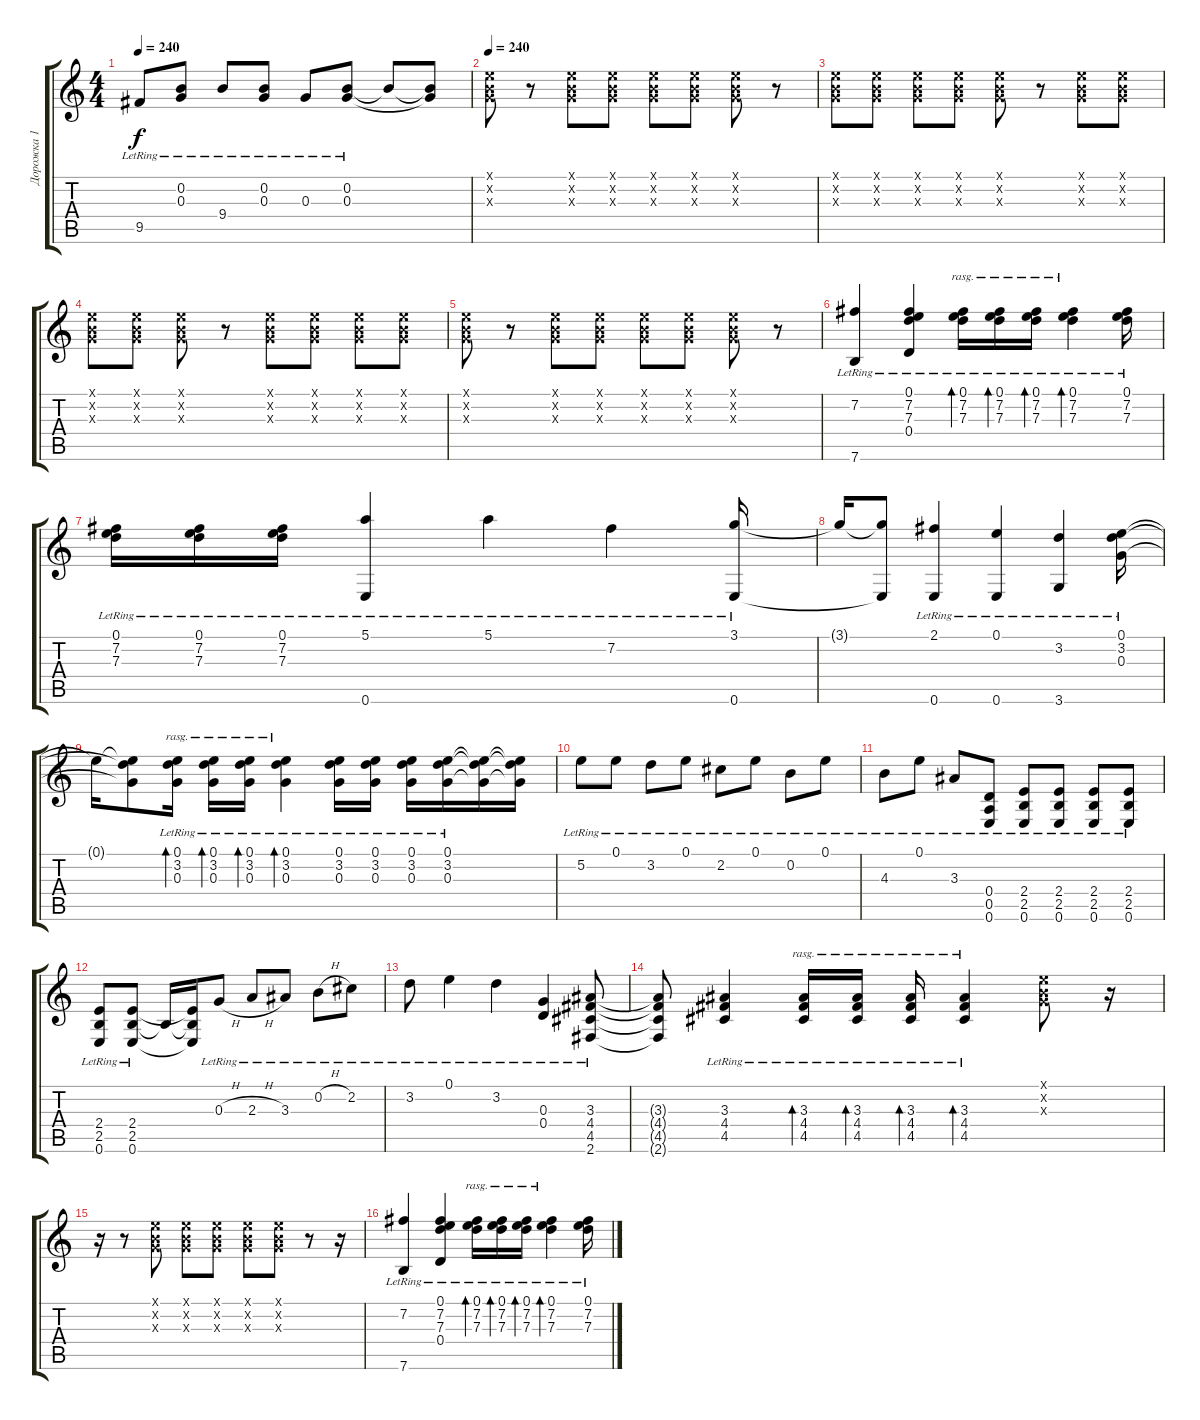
\track ("Дорожка 1" "Дорожка 1") {instrument acousticguitarsteel}
\staff {score tabs}
\tuning (E4 B3 G3 D3 A2 E2) {hide}
\ts (4 4)
\tempo 240
\clef g2
\ks c
9.5{lr}.8{dy f} (0.2{lr} 0.3{lr}).8 9.4{lr}.8 (0.2{lr} 0.3{lr}).8 0.3{lr}.8 (0.2{lr} 0.3{lr}).8 0.2{t}.8 (0.2{t} 0.3{t}).8 |
\tempo 240
(0.1{x} 0.2{x} 0.3{x}).8 r.8 (0.1{x} 0.2{x} 0.3{x}).8 (0.1{x} 0.2{x} 0.3{x}).8 (0.1{x} 0.2{x} 0.3{x}).8 (0.1{x} 0.2{x} 0.3{x}).8 (0.1{x} 0.2{x} 0.3{x}).8 r.8 |
(0.1{x} 0.2{x} 0.3{x}).8 (0.1{x} 0.2{x} 0.3{x}).8 (0.1{x} 0.2{x} 0.3{x}).8 (0.1{x} 0.2{x} 0.3{x}).8 (0.1{x} 0.2{x} 0.3{x}).8 r.8 (0.1{x} 0.2{x} 0.3{x}).8 (0.1{x} 0.2{x} 0.3{x}).8 |
(0.1{x} 0.2{x} 0.3{x}).8 (0.1{x} 0.2{x} 0.3{x}).8 (0.1{x} 0.2{x} 0.3{x}).8 r.8 (0.1{x} 0.2{x} 0.3{x}).8 (0.1{x} 0.2{x} 0.3{x}).8 (0.1{x} 0.2{x} 0.3{x}).8 (0.1{x} 0.2{x} 0.3{x}).8 |
(0.1{x} 0.2{x} 0.3{x}).8 r.8 (0.1{x} 0.2{x} 0.3{x}).8 (0.1{x} 0.2{x} 0.3{x}).8 (0.1{x} 0.2{x} 0.3{x}).8 (0.1{x} 0.2{x} 0.3{x}).8 (0.1{x} 0.2{x} 0.3{x}).8 r.8 |
(7.2{lr} 7.6{lr}).4 (0.1{lr} 7.2{lr} 7.3{lr} 0.4{lr}).4 (0.1{lr} 7.2{lr} 7.3{lr}).16{bd 60 rasg ii} (0.1{lr} 7.2{lr} 7.3{lr}).16{bd 60 rasg ii} (0.1{lr} 7.2{lr} 7.3{lr}).16{bd 60 rasg ii} (0.1{lr} 7.2{lr} 7.3{lr}).4{bd 60 rasg ii} (0.1{lr} 7.2{lr} 7.3{lr}).16 |
(0.1{lr} 7.2{lr} 7.3{lr}).16 (0.1{lr} 7.2{lr} 7.3{lr}).16 (0.1{lr} 7.2{lr} 7.3{lr}).16 (5.1{lr} 0.6{lr}).4 5.1{lr}.4 7.2{lr}.4 (3.1{lr} 0.6{lr}).16 |
3.1{t}.16 (3.1{t} 0.6{t}).8 (2.1{lr} 0.6{lr}).4 (0.1{lr} 0.6{lr}).4 (3.2{lr} 3.6{lr}).4 (0.1{lr} 3.2{lr} 0.3{lr}).16 |
0.1{t}.16 (0.1{t} 3.2{t} 0.3{t}).8 (0.1{lr} 3.2{lr} 0.3{lr}).16{bd 60 rasg ii} (0.1{lr} 3.2{lr} 0.3{lr}).16{bd 60 rasg ii} (0.1{lr} 3.2{lr} 0.3{lr}).16{bd 60 rasg ii} (0.1{lr} 3.2{lr} 0.3{lr}).4{bd 60 rasg ii} (0.1{lr} 3.2{lr} 0.3{lr}).16 (0.1{lr} 3.2{lr} 0.3{lr}).16 (0.1{lr} 3.2{lr} 0.3{lr}).16 (0.1{lr} 3.2{lr} 0.3{lr}).16 (0.1{t} 3.2{t} 0.3{t}).16 (0.1{t} 3.2{t} 0.3{t}).16 |
5.2{lr}.8 0.1{lr}.8 3.2{lr}.8 0.1{lr}.8 2.2{lr}.8 0.1{lr}.8 0.2{lr}.8 0.1{lr}.8 |
4.3{lr}.8 0.1{lr}.8 3.3{lr}.8 (0.4{lr} 0.5{lr} 0.6{lr}).8 (2.4{lr} 2.5{lr} 0.6{lr}).8 (2.4{lr} 2.5{lr} 0.6{lr}).8 (2.4{lr} 2.5{lr} 0.6{lr}).8 (2.4{lr} 2.5{lr} 0.6{lr}).8 |
(2.4{lr} 2.5{lr} 0.6{lr}).8 (2.4{lr} 2.5{lr} 0.6{lr}).8 2.5{t}.16 (2.4{t} 2.5{t} 0.6{t}).16 0.3{h lr}.8 2.3{h lr}.8 3.3{lr}.8 0.2{h lr}.8 2.2{lr}.8 |
3.2{lr}.8 0.1{lr}.4 3.2{lr}.4 (0.3{lr} 0.4{lr}).4 (3.3{lr} 4.4{lr} 4.5{lr} 2.6{lr}).8 |
(3.3{t} 4.4{t} 4.5{t} 2.6{t}).8 (3.3{lr} 4.4{lr} 4.5{lr}).4 (3.3{lr} 4.4{lr} 4.5{lr}).16{bd 60 rasg ii} (3.3{lr} 4.4{lr} 4.5{lr}).16{bd 60 rasg ii} (3.3{lr} 4.4{lr} 4.5{lr}).16{bd 60 rasg ii} (3.3{lr} 4.4{lr} 4.5{lr}).4{bd 60 rasg ii} (0.1{x} 0.2{x} 0.3{x}).8 r.16 |
r.16 r.8 (0.1{x} 0.2{x} 0.3{x}).8 (0.1{x} 0.2{x} 0.3{x}).8 (0.1{x} 0.2{x} 0.3{x}).8 (0.1{x} 0.2{x} 0.3{x}).8 (0.1{x} 0.2{x} 0.3{x}).8 r.8 r.16 |
(7.2{lr} 7.6{lr}).4 (0.1{lr} 7.2{lr} 7.3{lr} 0.4{lr}).4 (0.1{lr} 7.2{lr} 7.3{lr}).16{bd 60 rasg ii} (0.1{lr} 7.2{lr} 7.3{lr}).16{bd 60 rasg ii} (0.1{lr} 7.2{lr} 7.3{lr}).16{bd 60 rasg ii} (0.1{lr} 7.2{lr} 7.3{lr}).4{bd 60 rasg ii} (0.1{lr} 7.2{lr} 7.3{lr}).16
